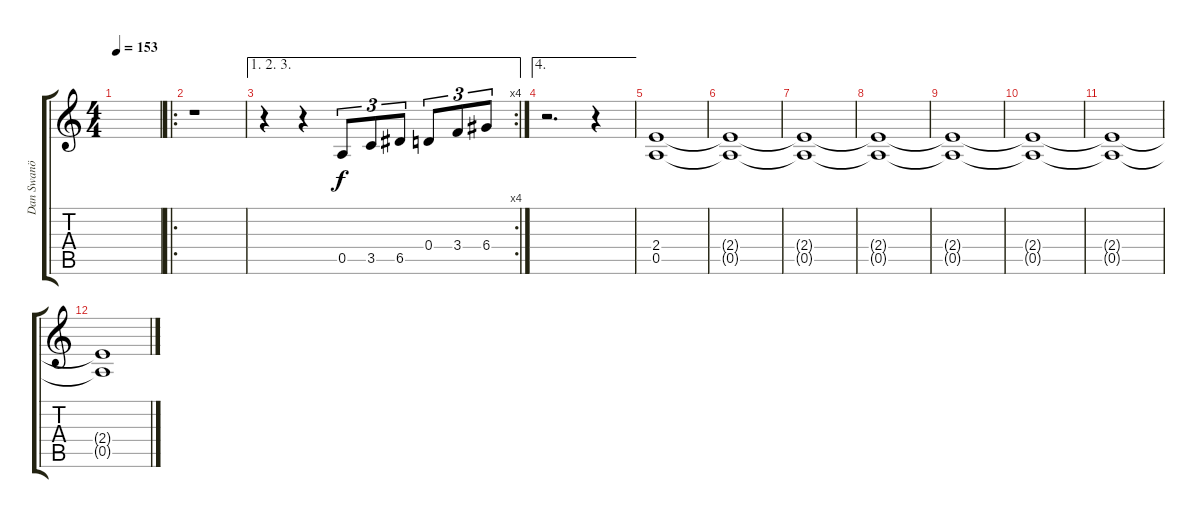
\track ("Dan Swanö Guitar" "Dan Swanö ") {instrument overdrivenguitar}
\staff {score tabs}
\tuning (E4 D4 A3 D3 A2 D2) {hide}
\ts (4 4)
\tempo 153
\clef g2
\ks c
|
\ro
r.1{volume 12 balance 8} |
\ae (1 2 3)
\rc 4
r.4 r.4 0.5.8{tu (3 2)} 3.5.8{tu (3 2)} 6.5.8{tu (3 2)} 0.4.8{tu (3 2)} 3.4.8{tu (3 2)} 6.4.8{tu (3 2)} |
\ae 4
r.2{d} r.4 |
(2.4 0.5).1 |
(2.4{t} 0.5{t}).1 |
(2.4{t} 0.5{t}).1{volume 6} |
(2.4{t} 0.5{t}).1 |
(2.4{t} 0.5{t}).1 |
(2.4{t} 0.5{t}).1 |
(2.4{t} 0.5{t}).1 |
(2.4{t} 0.5{t}).1
